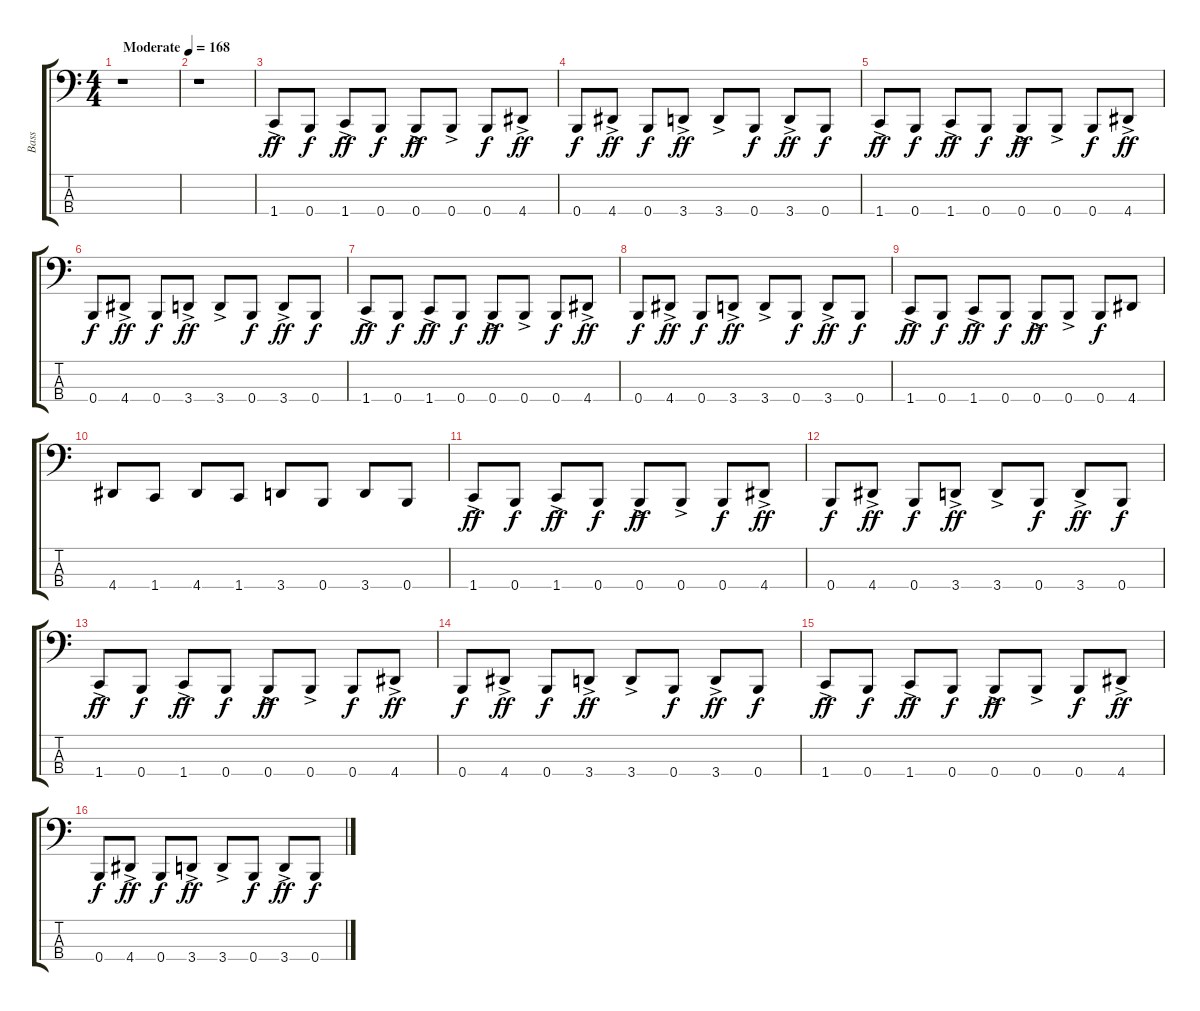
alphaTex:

\track ("Bass" "Bass") {instrument electricbasspick}
\staff {score tabs}
\tuning (E2 B1 Gb1 B0) {hide}
\ts (4 4)
\tempo (168 "Moderate")
\clef f4
\ks c
r.1{dy ff instrument electricbasspick} |
r.1 |
1.4{ac}.8 0.4.8{dy f} 1.4{ac}.8{dy ff} 0.4.8{dy f} 0.4{ac}.8{dy ff} 0.4{ac}.8 0.4.8{dy f} 4.4{ac}.8{dy ff} |
0.4.8{dy f} 4.4{ac}.8{dy ff} 0.4.8{dy f} 3.4{ac}.8{dy ff} 3.4{ac}.8 0.4.8{dy f} 3.4{ac}.8{dy ff} 0.4.8{dy f} |
1.4{ac}.8{dy ff} 0.4.8{dy f} 1.4{ac}.8{dy ff} 0.4.8{dy f} 0.4{ac}.8{dy ff} 0.4{ac}.8 0.4.8{dy f} 4.4{ac}.8{dy ff} |
0.4.8{dy f} 4.4{ac}.8{dy ff} 0.4.8{dy f} 3.4{ac}.8{dy ff} 3.4{ac}.8 0.4.8{dy f} 3.4{ac}.8{dy ff} 0.4.8{dy f} |
1.4{ac}.8{dy ff} 0.4.8{dy f} 1.4{ac}.8{dy ff} 0.4.8{dy f} 0.4{ac}.8{dy ff} 0.4{ac}.8 0.4.8{dy f} 4.4{ac}.8{dy ff} |
0.4.8{dy f} 4.4{ac}.8{dy ff} 0.4.8{dy f} 3.4{ac}.8{dy ff} 3.4{ac}.8 0.4.8{dy f} 3.4{ac}.8{dy ff} 0.4.8{dy f} |
1.4{ac}.8{dy ff} 0.4.8{dy f} 1.4{ac}.8{dy ff} 0.4.8{dy f} 0.4{ac}.8{dy ff} 0.4{ac}.8 0.4.8{dy f} 4.4.8 |
4.4.8 1.4.8 4.4.8 1.4.8 3.4.8 0.4.8 3.4.8 0.4.8 |
1.4{ac}.8{dy ff} 0.4.8{dy f} 1.4{ac}.8{dy ff} 0.4.8{dy f} 0.4{ac}.8{dy ff} 0.4{ac}.8 0.4.8{dy f} 4.4{ac}.8{dy ff} |
0.4.8{dy f} 4.4{ac}.8{dy ff} 0.4.8{dy f} 3.4{ac}.8{dy ff} 3.4{ac}.8 0.4.8{dy f} 3.4{ac}.8{dy ff} 0.4.8{dy f} |
1.4{ac}.8{dy ff} 0.4.8{dy f} 1.4{ac}.8{dy ff} 0.4.8{dy f} 0.4{ac}.8{dy ff} 0.4{ac}.8 0.4.8{dy f} 4.4{ac}.8{dy ff} |
0.4.8{dy f} 4.4{ac}.8{dy ff} 0.4.8{dy f} 3.4{ac}.8{dy ff} 3.4{ac}.8 0.4.8{dy f} 3.4{ac}.8{dy ff} 0.4.8{dy f} |
1.4{ac}.8{dy ff} 0.4.8{dy f} 1.4{ac}.8{dy ff} 0.4.8{dy f} 0.4{ac}.8{dy ff} 0.4{ac}.8 0.4.8{dy f} 4.4{ac}.8{dy ff} |
0.4.8{dy f} 4.4{ac}.8{dy ff} 0.4.8{dy f} 3.4{ac}.8{dy ff} 3.4{ac}.8 0.4.8{dy f} 3.4{ac}.8{dy ff} 0.4.8{dy f}
